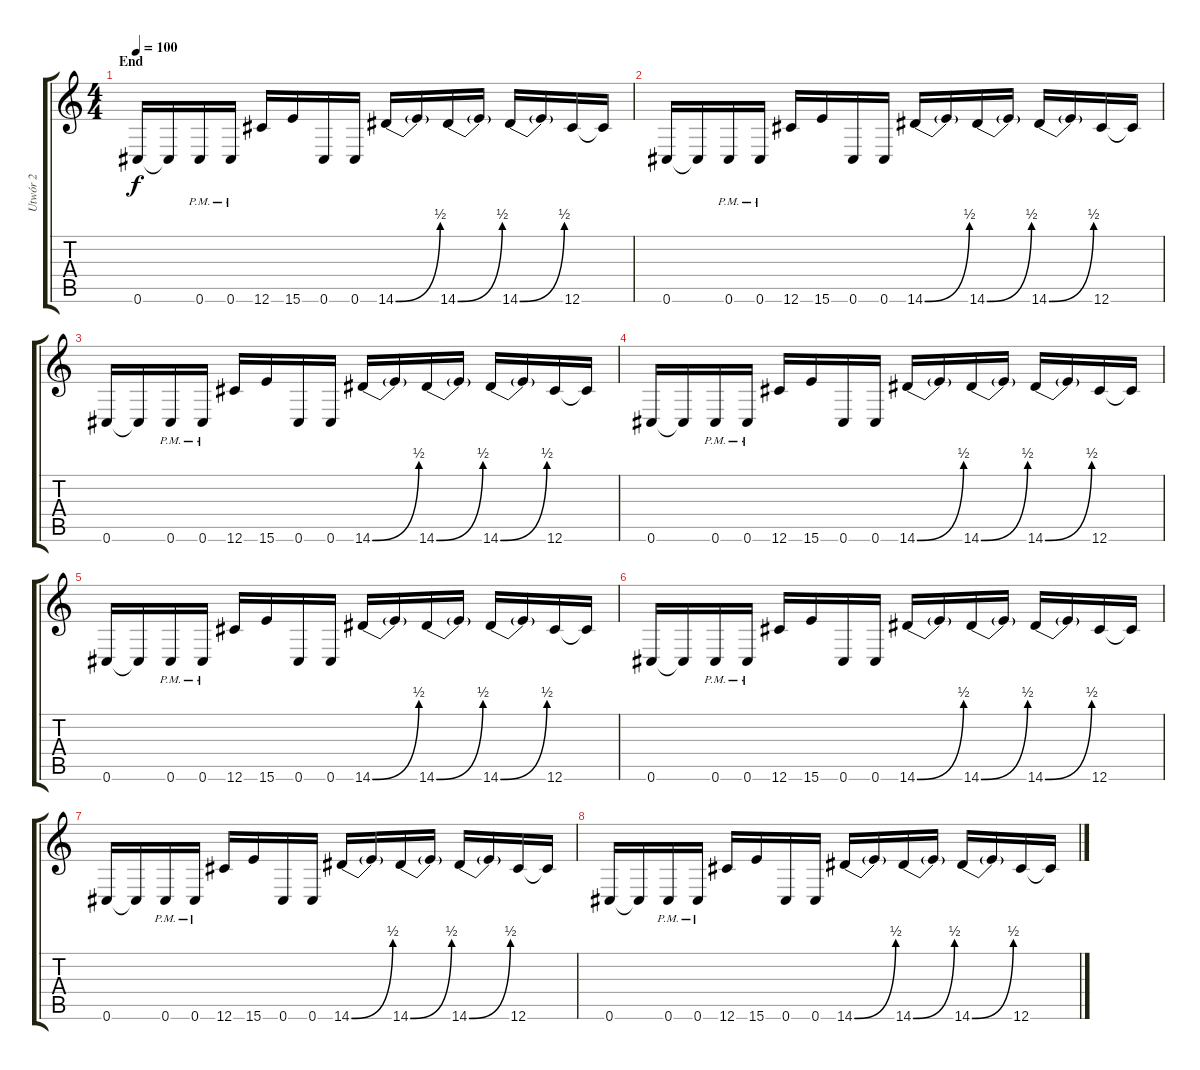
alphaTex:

\track ("Utwór 2" "Utwór 2") {instrument distortionguitar}
\staff {score tabs}
\tuning (Eb4 Bb3 Gb3 Db3 Ab2 Db2) {hide}
\ts (4 4)
\section ("" "End")
\tempo 100
\clef g2
\ks c
0.6.16{dy f} 0.6{t}.16 0.6{pm}.16 0.6{pm}.16 12.6.16 15.6.16 0.6.16 0.6.16 14.6{be (bend 0 0 60 2)}.16 14.6{t}.16 14.6{be (bend 0 0 60 2)}.16 14.6{t}.16 14.6{be (bend 0 0 60 2)}.16 14.6{t}.16 12.6.16 12.6{t}.16 |
0.6.16 0.6{t}.16 0.6{pm}.16 0.6{pm}.16 12.6.16 15.6.16 0.6.16 0.6.16 14.6{be (bend 0 0 60 2)}.16 14.6{t}.16 14.6{be (bend 0 0 60 2)}.16 14.6{t}.16 14.6{be (bend 0 0 60 2)}.16 14.6{t}.16 12.6.16 12.6{t}.16 |
0.6.16 0.6{t}.16 0.6{pm}.16 0.6{pm}.16 12.6.16 15.6.16 0.6.16 0.6.16 14.6{be (bend 0 0 60 2)}.16 14.6{t}.16 14.6{be (bend 0 0 60 2)}.16 14.6{t}.16 14.6{be (bend 0 0 60 2)}.16 14.6{t}.16 12.6.16 12.6{t}.16 |
0.6.16 0.6{t}.16 0.6{pm}.16 0.6{pm}.16 12.6.16 15.6.16 0.6.16 0.6.16 14.6{be (bend 0 0 60 2)}.16 14.6{t}.16 14.6{be (bend 0 0 60 2)}.16 14.6{t}.16 14.6{be (bend 0 0 60 2)}.16 14.6{t}.16 12.6.16 12.6{t}.16 |
0.6.16 0.6{t}.16 0.6{pm}.16 0.6{pm}.16 12.6.16 15.6.16 0.6.16 0.6.16 14.6{be (bend 0 0 60 2)}.16 14.6{t}.16 14.6{be (bend 0 0 60 2)}.16 14.6{t}.16 14.6{be (bend 0 0 60 2)}.16 14.6{t}.16 12.6.16 12.6{t}.16 |
0.6.16 0.6{t}.16 0.6{pm}.16 0.6{pm}.16 12.6.16 15.6.16 0.6.16 0.6.16 14.6{be (bend 0 0 60 2)}.16 14.6{t}.16 14.6{be (bend 0 0 60 2)}.16 14.6{t}.16 14.6{be (bend 0 0 60 2)}.16 14.6{t}.16 12.6.16 12.6{t}.16 |
0.6.16 0.6{t}.16 0.6{pm}.16 0.6{pm}.16 12.6.16 15.6.16 0.6.16 0.6.16 14.6{be (bend 0 0 60 2)}.16 14.6{t}.16 14.6{be (bend 0 0 60 2)}.16 14.6{t}.16 14.6{be (bend 0 0 60 2)}.16 14.6{t}.16 12.6.16 12.6{t}.16 |
0.6.16 0.6{t}.16 0.6{pm}.16 0.6{pm}.16 12.6.16 15.6.16 0.6.16 0.6.16 14.6{be (bend 0 0 60 2)}.16 14.6{t}.16 14.6{be (bend 0 0 60 2)}.16 14.6{t}.16 14.6{be (bend 0 0 60 2)}.16 14.6{t}.16 12.6.16 12.6{t}.16
